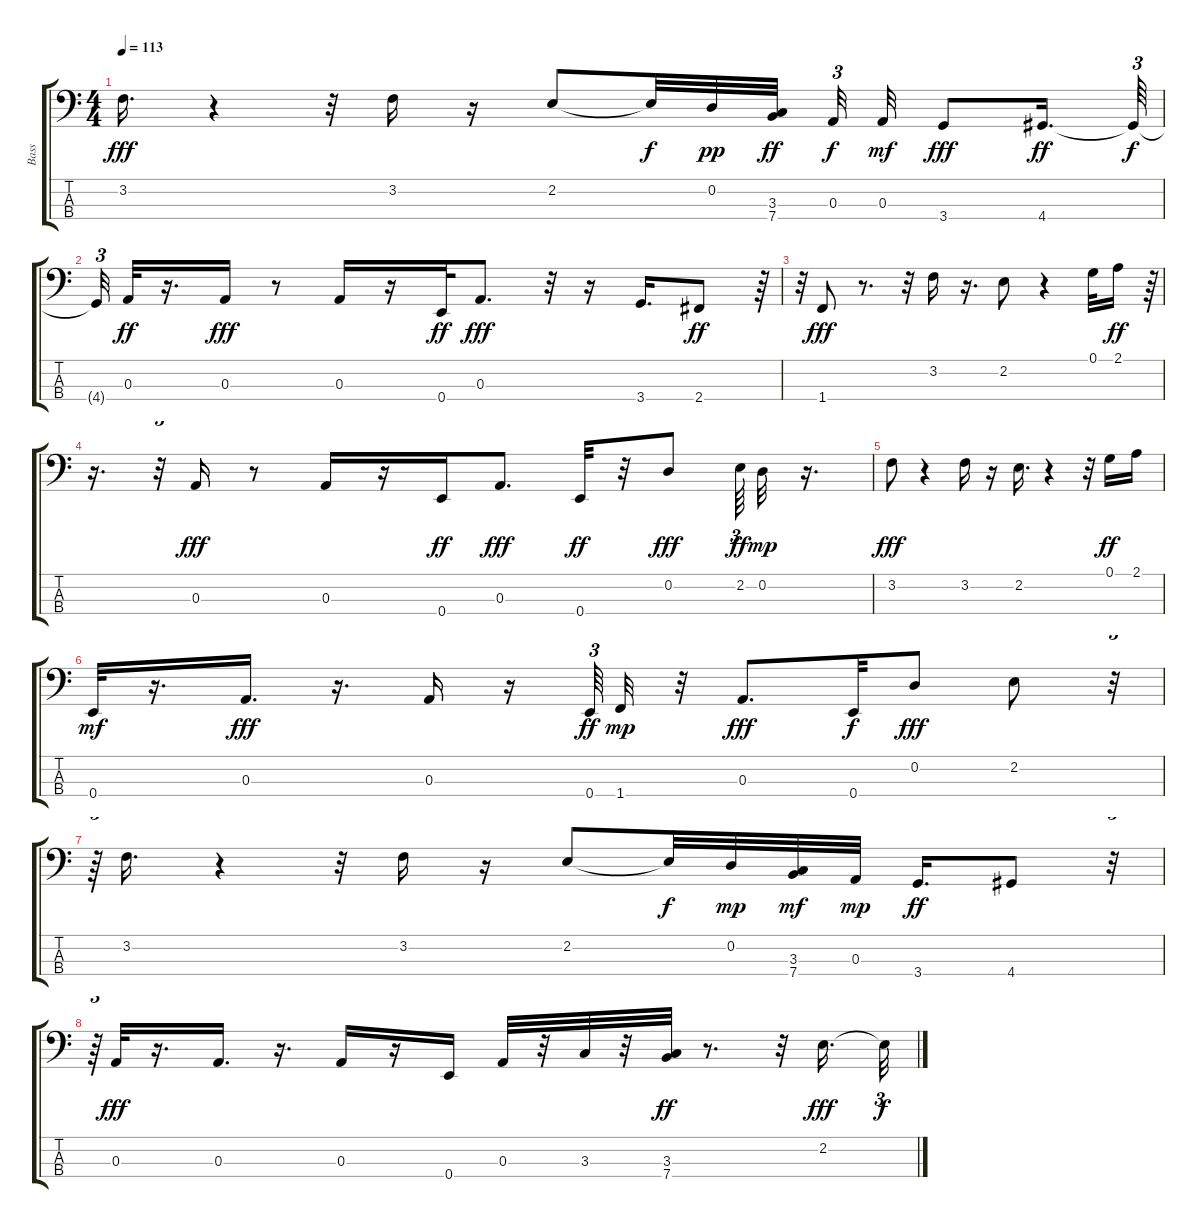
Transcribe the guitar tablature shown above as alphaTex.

\track ("Bass" "Bass") {instrument electricbasspick}
\staff {score tabs}
\tuning (G2 D2 A1 E1) {hide}
\ts (4 4)
\tempo 113
\clef f4
\ks c
3.2.16{d dy fff} r.4 r.32 3.2.16 r.16 2.2.8 2.2{t}.32{dy f} 0.2.32{dy pp} (3.3 7.4).32{dy ff beam splitsecondary} 0.3.32{tu (3 2) dy f} 0.3.32{dy mf} 3.4.8{dy fff} 4.4.16{d dy ff} 4.4{t}.64{tu (3 2) dy f} |
4.4{t}.32{tu (3 2)} 0.3.32{dy ff} r.16{d} 0.3.16{dy fff} r.8 0.3.16 r.16 0.4.32{dy ff} 0.3.8{d dy fff} r.32 r.16 3.4.16{d} 2.4.8{dy ff} r.64{tu (3 2)} |
r.32{tu (3 2)} 1.4.8{dy fff} r.8{d} r.32 3.2.16 r.16{d} 2.2.8 r.4 0.1.32 2.1.16{dy ff} r.64{tu (3 2)} |
r.16{d} r.32{tu (3 2)} 0.3.16{dy fff} r.8 0.3.16 r.16 0.4.16{dy ff} 0.3.8{d dy fff} 0.4.32{dy ff} r.32 0.2.8{dy fff} 2.2.64{tu (3 2) dy ff} 0.2.32{dy mp} r.16{d} |
3.2.8{dy fff} r.4 3.2.16 r.16 2.2.16{d} r.4 r.32 0.1.16{dy ff} 2.1.16 |
0.4.32{dy mf} r.16{d} 0.3.16{d dy fff} r.16{d} 0.3.16 r.16 0.4.64{tu (3 2) dy ff} 1.4.32{dy mp} r.32 0.3.8{d dy fff} 0.4.32{dy f} 0.2.8{dy fff} 2.2.8 r.32{tu (3 2)} |
r.64{tu (3 2)} 3.2.16{d} r.4 r.32 3.2.16 r.16 2.2.8 2.2{t}.32{dy f} 0.2.32{dy mp} (3.3 7.4).32{dy mf} 0.3.32{dy mp} 3.4.16{d dy ff} 4.4.8 r.32{tu (3 2)} |
r.64{tu (3 2)} 0.3.32{dy fff} r.16{d} 0.3.16{d} r.16{d} 0.3.16 r.16 0.4.16 0.3.32 r.32 3.3.32 r.32 (3.3 7.4).32{dy ff} r.8{d} r.32 2.2.16{d dy fff} 2.2{t}.32{tu (3 2) dy f}
